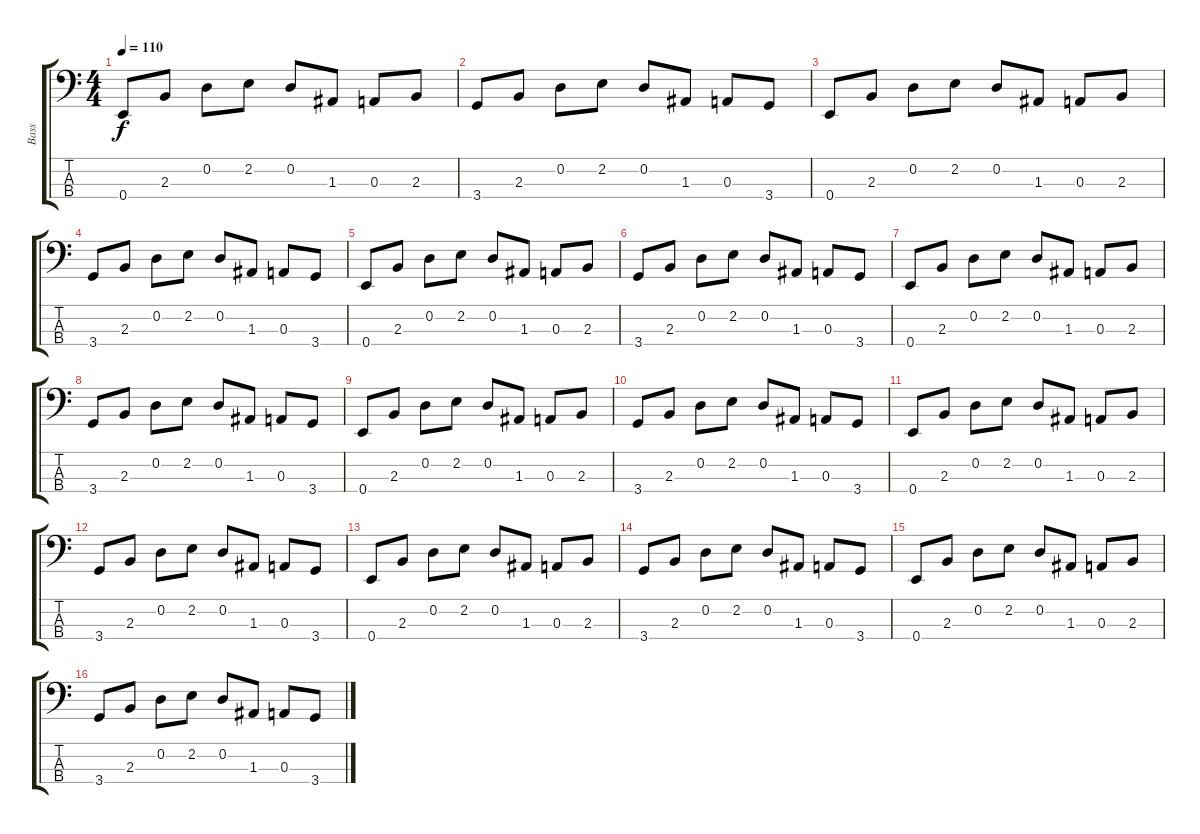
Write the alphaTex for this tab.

\track ("Bass" "Bass") {instrument electricbassfinger}
\staff {score tabs}
\tuning (G2 D2 A1 E1) {hide}
\ts (4 4)
\tempo 110
\clef f4
\ks c
0.4.8{dy f instrument electricbassfinger} 2.3.8 0.2.8 2.2.8 0.2.8 1.3.8 0.3.8 2.3.8 |
3.4.8 2.3.8 0.2.8 2.2.8 0.2.8 1.3.8 0.3.8 3.4.8 |
0.4.8 2.3.8 0.2.8 2.2.8 0.2.8 1.3.8 0.3.8 2.3.8 |
3.4.8 2.3.8 0.2.8 2.2.8 0.2.8 1.3.8 0.3.8 3.4.8 |
0.4.8 2.3.8 0.2.8 2.2.8 0.2.8 1.3.8 0.3.8 2.3.8 |
3.4.8 2.3.8 0.2.8 2.2.8 0.2.8 1.3.8 0.3.8 3.4.8 |
0.4.8 2.3.8 0.2.8 2.2.8 0.2.8 1.3.8 0.3.8 2.3.8 |
3.4.8 2.3.8 0.2.8 2.2.8 0.2.8 1.3.8 0.3.8 3.4.8 |
0.4.8 2.3.8 0.2.8 2.2.8 0.2.8 1.3.8 0.3.8 2.3.8 |
3.4.8 2.3.8 0.2.8 2.2.8 0.2.8 1.3.8 0.3.8 3.4.8 |
0.4.8 2.3.8 0.2.8 2.2.8 0.2.8 1.3.8 0.3.8 2.3.8 |
3.4.8 2.3.8 0.2.8 2.2.8 0.2.8 1.3.8 0.3.8 3.4.8 |
0.4.8 2.3.8 0.2.8 2.2.8 0.2.8 1.3.8 0.3.8 2.3.8 |
3.4.8 2.3.8 0.2.8 2.2.8 0.2.8 1.3.8 0.3.8 3.4.8 |
0.4.8 2.3.8 0.2.8 2.2.8 0.2.8 1.3.8 0.3.8 2.3.8 |
3.4.8 2.3.8 0.2.8 2.2.8 0.2.8 1.3.8 0.3.8 3.4.8
